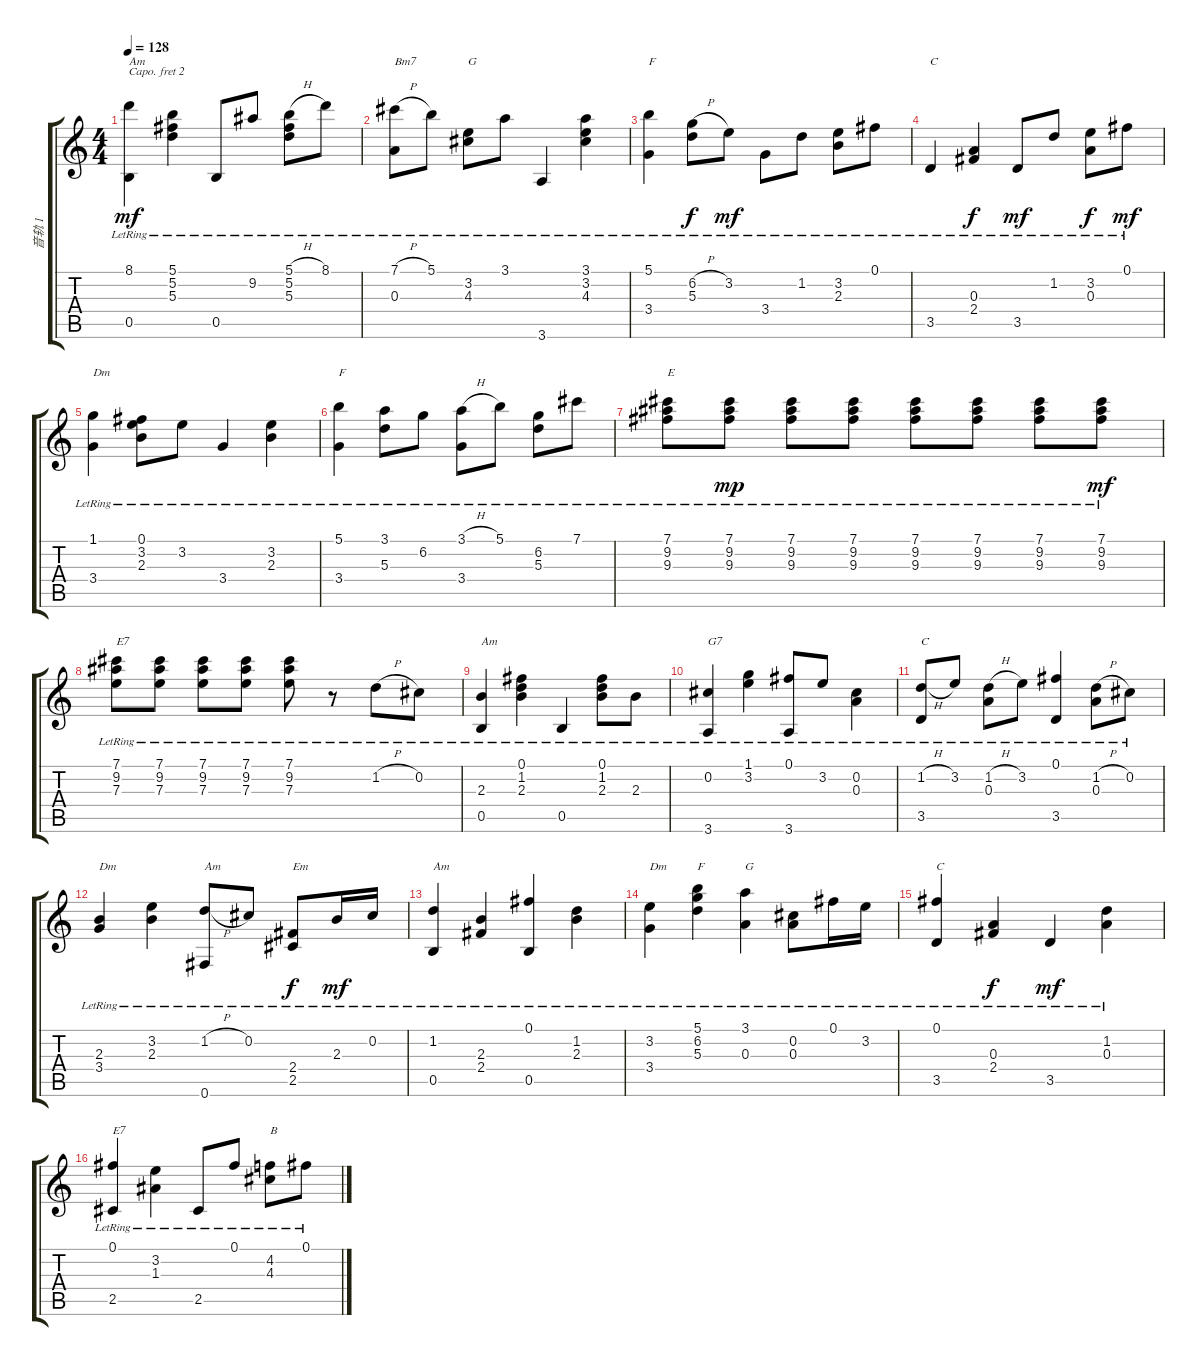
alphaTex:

\track ("音轨 1" "音轨 1") {instrument acousticguitarsteel}
\staff {score tabs}
\capo 2
\tuning (E4 B3 G3 D3 A2 E2) {hide}
\ts (4 4)
\tempo 128
\clef g2
\ks c
(8.1{lr} 0.5{lr}).4{txt "Am" dy mf} (5.1{lr} 5.2{lr} 5.3{lr}).4 0.5{lr}.8 9.2{lr}.8 (5.1{h lr} 5.2{lr} 5.3{lr}).8 8.1{lr}.8 |
(7.1{h lr} 0.3{lr}).8{txt "Bm7"} 5.1{lr}.8 (3.2{lr} 4.3{lr}).8{txt "G"} 3.1{lr}.8 3.6{lr}.4 (3.1{lr} 3.2{lr} 4.3{lr}).4 |
(5.1{lr} 3.4{lr}).4{txt "F"} (6.2{h lr} 5.3{lr}).8{dy f} 3.2{lr}.8{dy mf} 3.4{lr}.8 1.2{lr}.8 (3.2{lr} 2.3{lr}).8 0.1{lr}.8 |
3.5{lr}.4{txt "C"} (0.3{lr} 2.4{lr}).4{dy f} 3.5{lr}.8{dy mf} 1.2{lr}.8 (3.2{lr} 0.3{lr}).8{dy f} 0.1{lr}.8{dy mf} |
(1.1{lr} 3.4{lr}).4{txt "Dm"} (0.1{lr} 3.2{lr} 2.3{lr}).8 3.2{lr}.8 3.4{lr}.4 (3.2{lr} 2.3{lr}).4 |
(5.1{lr} 3.4{lr}).4{txt "F"} (3.1{lr} 5.3{lr}).8 6.2{lr}.8 (3.1{h lr} 3.4{lr}).8 5.1{lr}.8 (6.2{lr} 5.3{lr}).8 7.1{lr}.8 |
(7.1{lr} 9.2{lr} 9.3{lr}).8{txt "E" volume 12} (7.1{lr} 9.2{lr} 9.3{lr}).8{dy mp} (7.1{lr} 9.2{lr} 9.3{lr}).8 (7.1{lr} 9.2{lr} 9.3{lr}).8 (7.1{lr} 9.2{lr} 9.3{lr}).8 (7.1{lr} 9.2{lr} 9.3{lr}).8 (7.1{lr} 9.2{lr} 9.3{lr}).8 (7.1{lr} 9.2{lr} 9.3{lr}).8{dy mf} |
(7.1{lr} 9.2{lr} 7.3{lr}).8{txt "E7"} (7.1{lr} 9.2{lr} 7.3{lr}).8 (7.1{lr} 9.2{lr} 7.3{lr}).8 (7.1{lr} 9.2{lr} 7.3{lr}).8 (7.1{lr} 9.2{lr} 7.3{lr}).8 r.8 1.2{h lr}.8 0.2{lr}.8 |
(2.3{lr} 0.5{lr}).4{txt "Am"} (0.1{lr} 1.2{lr} 2.3{lr}).4 0.5{lr}.4 (0.1{lr} 1.2{lr} 2.3{lr}).8 2.3{lr}.8 |
(0.2{lr} 3.6{lr}).4{txt "G7"} (1.1{lr} 3.2{lr}).4 (0.1{lr} 3.6{lr}).8 3.2{lr}.8 (0.2{lr} 0.3{lr}).4 |
(1.2{h lr} 3.5{lr}).8{txt "C"} 3.2{lr}.8 (1.2{h lr} 0.3{lr}).8 3.2{lr}.8 (0.1{lr} 3.5{lr}).4 (1.2{h lr} 0.3{lr}).8 0.2{lr}.8 |
(2.3{lr} 3.4{lr}).4{txt "Dm"} (3.2{lr} 2.3{lr}).4 (1.2{h lr} 0.6{lr}).8{txt "Am"} 0.2{lr}.8 (2.4{lr} 2.5{lr}).8{txt "Em" dy f} 2.3{lr}.16{dy mf} 0.2{lr}.16 |
(1.2{lr} 0.5{lr}).4{txt "Am"} (2.3{lr} 2.4{lr}).4 (0.1{lr} 0.5{lr}).4 (1.2{lr} 2.3{lr}).4 |
(3.2{lr} 3.4{lr}).4{txt "Dm"} (5.1{lr} 6.2{lr} 5.3{lr}).4{txt "F"} (3.1{lr} 0.3{lr}).4{txt "G"} (0.2{lr} 0.3{lr}).8 0.1{lr}.16 3.2{lr}.16 |
(0.1{lr} 3.5{lr}).4{txt "C"} (0.3{lr} 2.4{lr}).4{dy f} 3.5{lr}.4{dy mf} (1.2{lr} 0.3{lr}).4 |
(0.1{lr} 2.5{lr}).4{txt "E7"} (3.2{lr} 1.3{lr}).4 2.5{lr}.8 0.1{lr}.8 (4.2{lr} 4.3{lr}).8{txt "B"} 0.1{lr}.8
